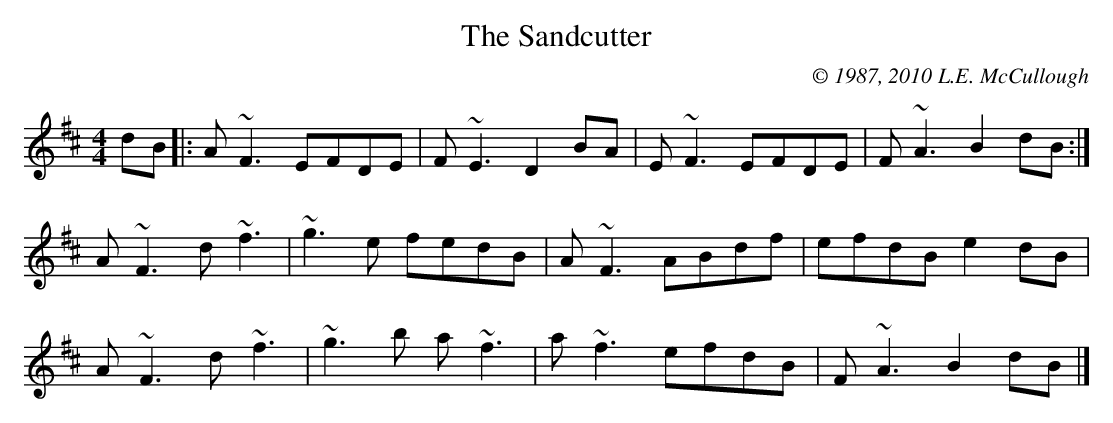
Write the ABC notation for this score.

X:1
T:The Sandcutter
C:© 1987, 2010 L.E. McCullough
M:4/4
L:1/8
K:D
dB|:A~F3 EFDE|F~E3 D2BA|E~F3 EFDE|F~A3 B2dB:|
A~F3 d~f3|~g3e fedB|A~F3 ABdf|efdB e2dB|
A~F3 d~f3|~g3b a~f3|a~f3 efdB|F~A3 B2dB|]
